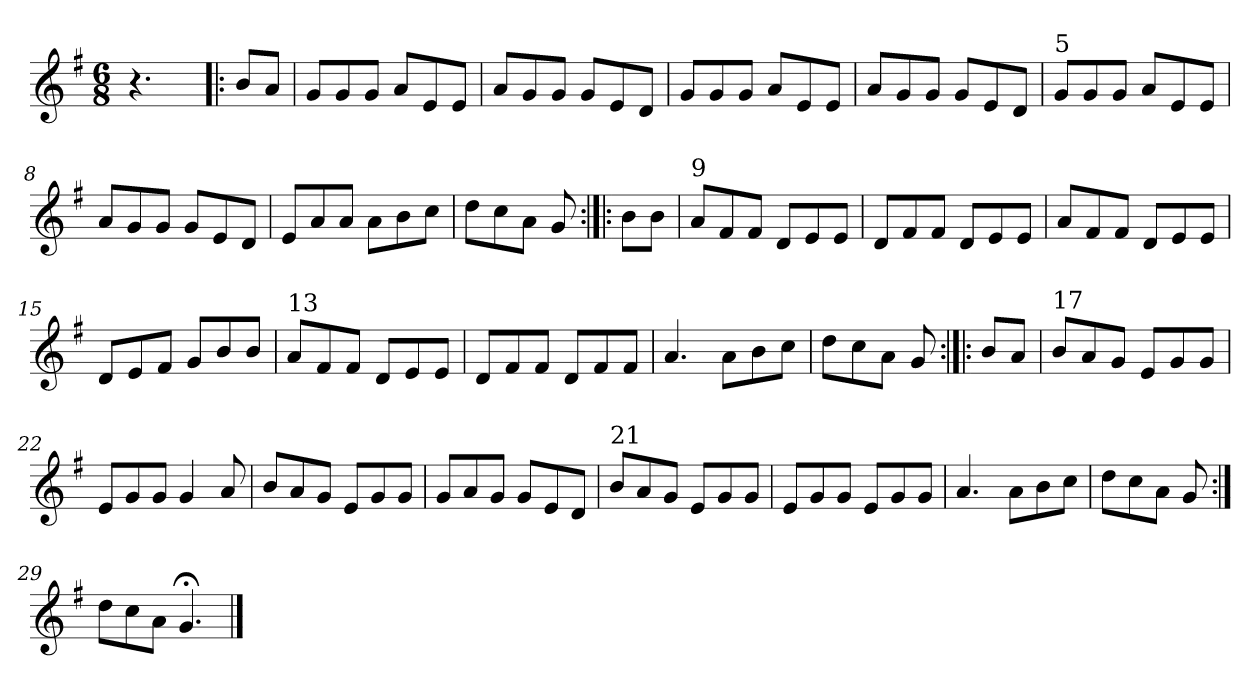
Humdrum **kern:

**kern
*part1
*staff1
*clefG2
*k[f#]
*G:
*M6/8
*MM80
=1
4.r
=2!|:
8b/L
8a/J
=3
8g/L
8g/
8g/J
8a/L
8e/
8e/J
=4
8a/L
8g/
8g/J
8g/L
8e/
8d/J
=5
8g/L
8g/
8g/J
8a/L
8e/
8e/J
=6
8a/L
8g/
8g/J
8g/L
8e/
8d/J
=7
!LO:TX:a:t=5
8g/L
8g/
8g/J
8a/L
8e/
8e/J
=8
8a/L
8g/
8g/J
8g/L
8e/
8d/J
!!LO:LB:g=z
=9
8e/L
8a/
8a/J
8a\L
8b\
8cc\J
=10
8dd\L
8cc\
8a\J
8g/
=11:|!|:
8b\L
8b\J
=12
!LO:TX:a:t=9
8a/L
8f#/
8f#/J
8d/L
8e/
8e/J
=13
8d/L
8f#/
8f#/J
8d/L
8e/
8e/J
=14
8a/L
8f#/
8f#/J
8d/L
8e/
8e/J
=15
8d/L
8e/
8f#/J
8g/L
8b/
8b/J
=16
!LO:TX:a:t=13
8a/L
8f#/
8f#/J
8d/L
8e/
8e/J
!!LO:LB:g=z
=17
8d/L
8f#/
8f#/J
8d/L
8f#/
8f#/J
=18
4.a/
8a\L
8b\
8cc\J
=19
8dd\L
8cc\
8a\J
8g/
=20:|!|:
8b/L
8a/J
=21
!LO:TX:a:t=17
8b/L
8a/
8g/J
8e/L
8g/
8g/J
=22
8e/L
8g/
8g/J
4g/
8a/
=23
8b/L
8a/
8g/J
8e/L
8g/
8g/J
=24
8g/L
8a/
8g/J
8g/L
8e/
8d/J
!!LO:LB:g=z
=25
!LO:TX:a:t=21
8b/L
8a/
8g/J
8e/L
8g/
8g/J
=26
8e/L
8g/
8g/J
8e/L
8g/
8g/J
=27
4.a/
8a\L
8b\
8cc\J
=28
8dd\L
8cc\
8a\J
8g/
=29:|!
8dd\L
8cc\
8a\J
4.g;</
==
*-
